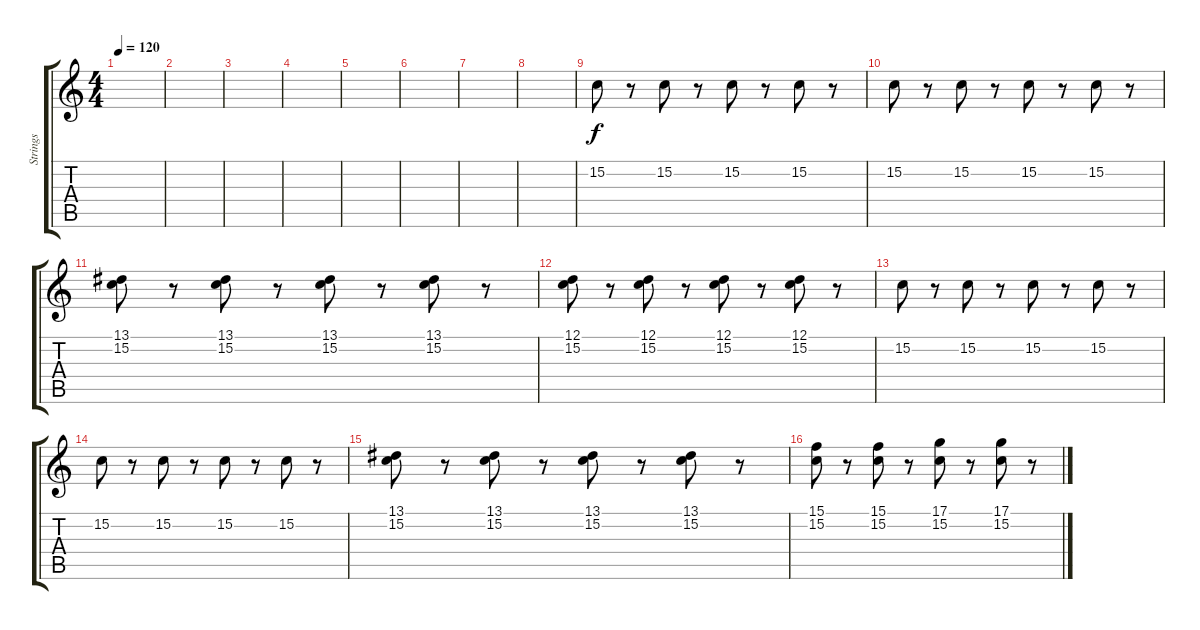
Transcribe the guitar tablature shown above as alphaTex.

\track ("Strings" "Strings") {instrument stringensemble1}
\staff {score tabs}
\tuning (D4 A3 F3 C3 G2 C2) {hide}
\ts (4 4)
\tempo 120
\clef g2
\ks c
|
|
|
|
|
|
|
|
15.2.8 r.8 15.2.8 r.8 15.2.8 r.8 15.2.8 r.8 |
15.2.8 r.8 15.2.8 r.8 15.2.8 r.8 15.2.8 r.8 |
(13.1 15.2).8 r.8 (13.1 15.2).8 r.8 (13.1 15.2).8 r.8 (13.1 15.2).8 r.8 |
(12.1 15.2).8 r.8 (12.1 15.2).8 r.8 (12.1 15.2).8 r.8 (12.1 15.2).8 r.8 |
15.2.8 r.8 15.2.8 r.8 15.2.8 r.8 15.2.8 r.8 |
15.2.8 r.8 15.2.8 r.8 15.2.8 r.8 15.2.8 r.8 |
(13.1 15.2).8 r.8 (13.1 15.2).8 r.8 (13.1 15.2).8 r.8 (13.1 15.2).8 r.8 |
(15.1 15.2).8 r.8 (15.1 15.2).8 r.8 (17.1 15.2).8 r.8 (17.1 15.2).8 r.8
